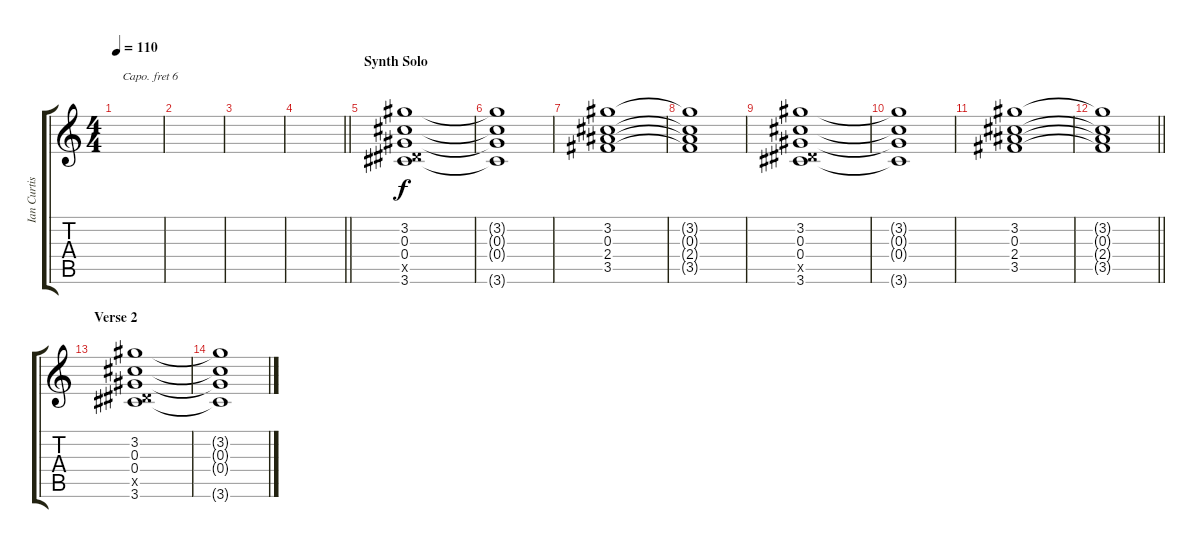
\track ("Ian Curtis Guitar" "Ian Curtis") {instrument overdrivenguitar}
\staff {score tabs}
\capo 6
\tuning (E4 B3 G3 D3 A2 E2) {hide}
\ts (4 4)
\tempo 110
\clef g2
\ks c
|
|
|
\barLineRight lightlight
|
\section ("" "Synth Solo")
(3.2 0.3 0.4 0.5{x} 3.6).1 |
(3.2{t} 0.3{t} 0.4{t} 3.6{t}).1 |
(3.2 0.3 2.4 3.5).1 |
(3.2{t} 0.3{t} 2.4{t} 3.5{t}).1 |
(3.2 0.3 0.4 0.5{x} 3.6).1 |
(3.2{t} 0.3{t} 0.4{t} 3.6{t}).1 |
(3.2 0.3 2.4 3.5).1 |
\barLineRight lightlight
(3.2{t} 0.3{t} 2.4{t} 3.5{t}).1 |
\section ("" "Verse 2")
(3.2 0.3 0.4 0.5{x} 3.6).1 |
(3.2{t} 0.3{t} 0.4{t} 3.6{t}).1
